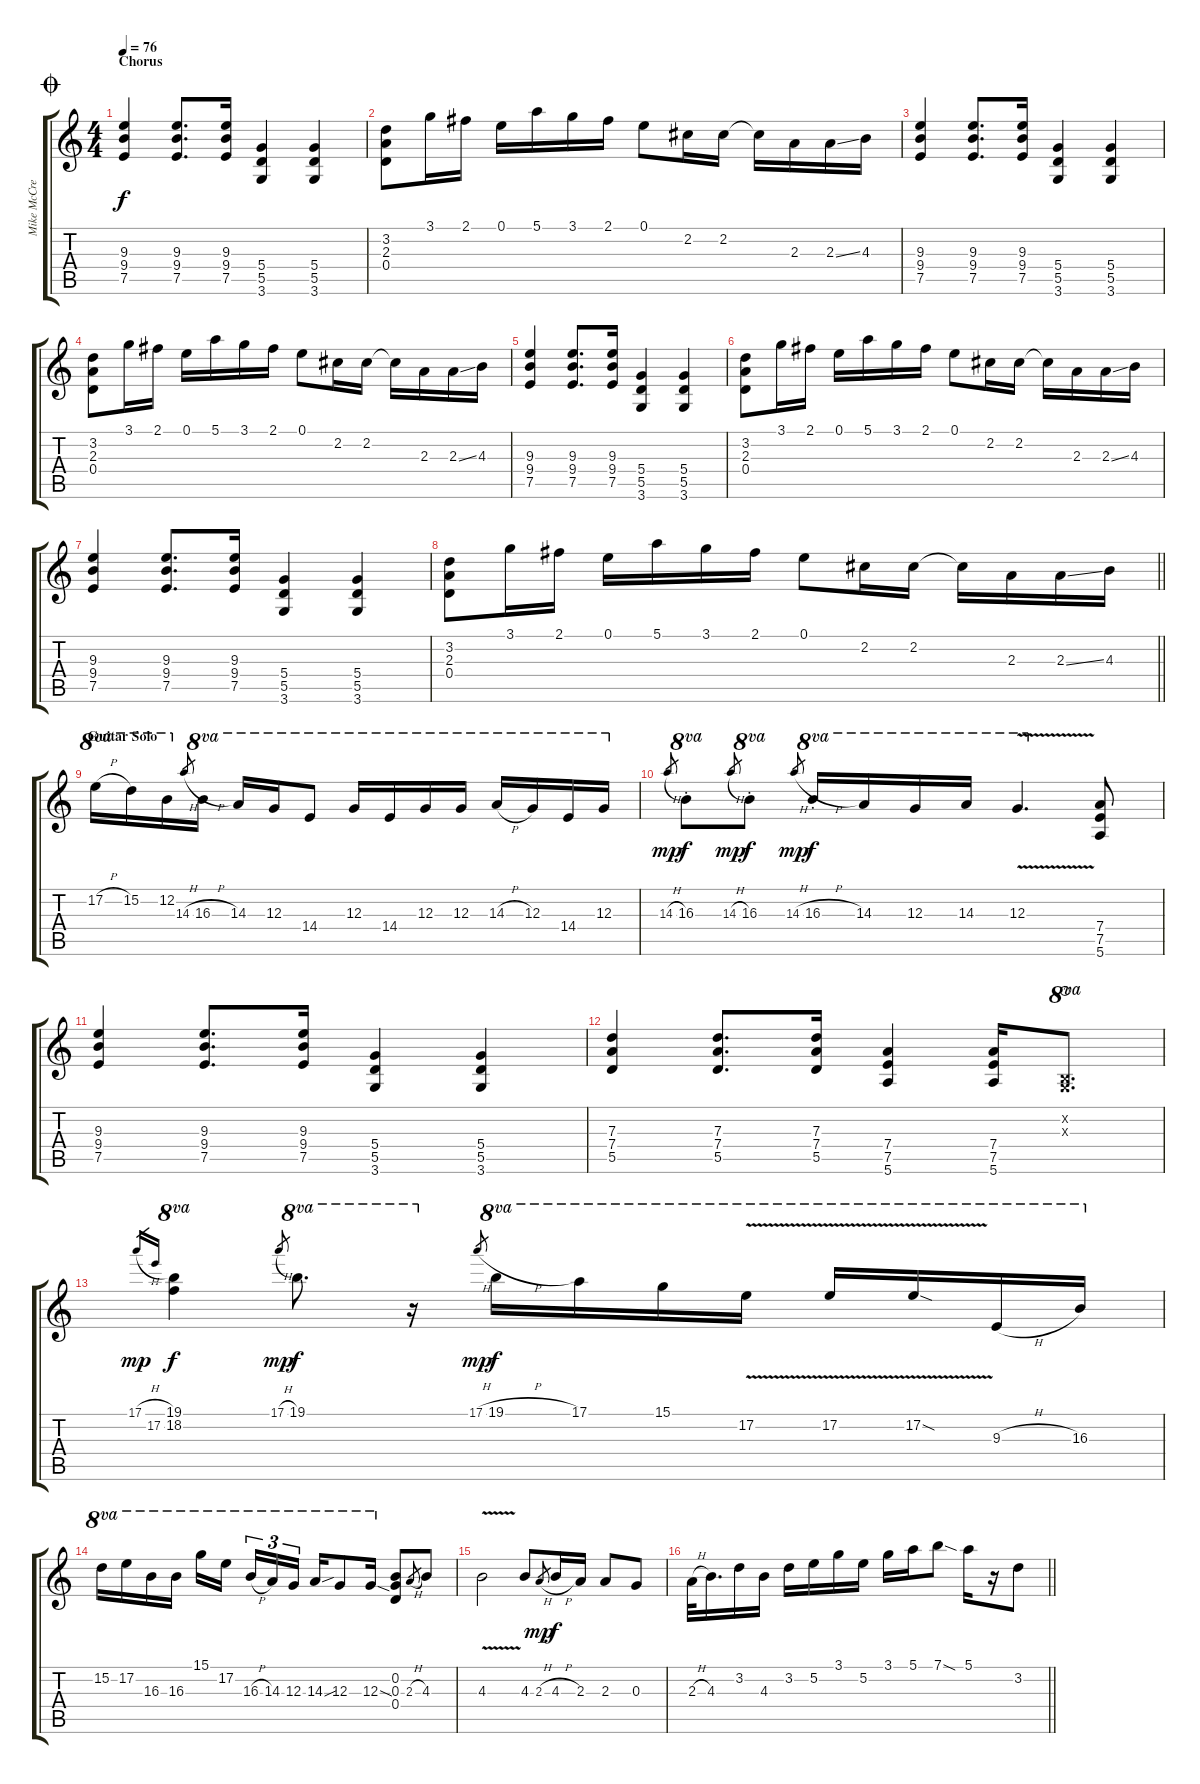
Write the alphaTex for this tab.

\track ("Mike McCready - Lead Guitar" "Mike McCre") {instrument overdrivenguitar}
\staff {score tabs}
\tuning (E4 B3 G3 D3 A2 E2) {hide}
\ts (4 4)
\section ("" "Chorus")
\jump coda
\tempo 76
\clef g2
\ks c
(9.3 9.4 7.5).4{dy f} (9.3 9.4 7.5).8{d} (9.3 9.4 7.5).16 (5.4 5.5 3.6).4 (5.4 5.5 3.6).4 |
(3.2 2.3 0.4).8 3.1.16 2.1.16 0.1.16 5.1.16 3.1.16 2.1.16 0.1.8 2.2.16 2.2.16 2.2{t}.16 2.3.16 2.3{ss}.16 4.3.16 |
(9.3 9.4 7.5).4 (9.3 9.4 7.5).8{d} (9.3 9.4 7.5).16 (5.4 5.5 3.6).4 (5.4 5.5 3.6).4 |
(3.2 2.3 0.4).8 3.1.16 2.1.16 0.1.16 5.1.16 3.1.16 2.1.16 0.1.8 2.2.16 2.2.16 2.2{t}.16 2.3.16 2.3{ss}.16 4.3.16 |
(9.3 9.4 7.5).4 (9.3 9.4 7.5).8{d} (9.3 9.4 7.5).16 (5.4 5.5 3.6).4 (5.4 5.5 3.6).4 |
(3.2 2.3 0.4).8 3.1.16 2.1.16 0.1.16 5.1.16 3.1.16 2.1.16 0.1.8 2.2.16 2.2.16 2.2{t}.16 2.3.16 2.3{ss}.16 4.3.16 |
(9.3 9.4 7.5).4 (9.3 9.4 7.5).8{d} (9.3 9.4 7.5).16 (5.4 5.5 3.6).4 (5.4 5.5 3.6).4 |
\barLineRight lightlight
(3.2 2.3 0.4).8 3.1.16 2.1.16 0.1.16 5.1.16 3.1.16 2.1.16 0.1.8 2.2.16 2.2.16 2.2{t}.16 2.3.16 2.3{ss}.16 4.3.16 |
\section ("" "Guitar Solo")
17.2{h}.16{ot 8va volume 16 balance 8} 15.2.16{ot 8va} 12.2.16{ot 8va} 14.3{h}.8{gr} 16.3{h}.16{ot 8va} 14.3.16{ot 8va} 12.3.16{ot 8va} 14.4.8{ot 8va} 12.3.16{ot 8va} 14.4.16{ot 8va} 12.3.16{ot 8va} 12.3.16{ot 8va} 14.3{h}.16{ot 8va} 12.3.16{ot 8va} 14.4.16{ot 8va} 12.3.16{ot 8va} |
14.3{h}.8{gr dy mp} 16.3{st}.8{ot 8va dy f} 14.3{h}.8{gr dy mp} 16.3{st}.8{ot 8va dy f} 14.3{h}.8{gr dy mp} 16.3{h st}.16{ot 8va dy f} 14.3.16{ot 8va} 12.3.16{ot 8va} 14.3.16{ot 8va} 12.3{v}.4{d ot 8va} (7.4 7.5 5.6).8{volume 11 balance 12} |
(9.3 9.4 7.5).4 (9.3 9.4 7.5).8{d} (9.3 9.4 7.5).16 (5.4 5.5 3.6).4 (5.4 5.5 3.6).4 |
(7.3 7.4 5.5).4 (7.3 7.4 5.5).8{d} (7.3 7.4 5.5).16 (7.4 7.5 5.6).4 (7.4 7.5 5.6).16 (0.2{x} 0.3{x}).8{d ot 8va volume 16 balance 8 waho} |
17.1{h}.16{gr dy mp} 17.2.16{gr} (19.1 18.2).4{ot 8va dy f} 17.1{h}.8{gr dy mp} 19.1.8{d ot 8va dy f} r.16{ot 8va} 17.1{h}.8{gr dy mp} 19.1{h}.16{ot 8va dy f} 17.1.16{ot 8va} 15.1.16{ot 8va} 17.2{v}.16{ot 8va} 17.2{v}.16{ot 8va} 17.2{v sod}.16{ot 8va} 9.3{h}.16{ot 8va} 16.3.16{ot 8va} |
15.2.16{ot 8va} 17.2.16{ot 8va} 16.3.16{ot 8va} 16.3.16{ot 8va} 15.1.16{ot 8va} 17.2.16{ot 8va beam splitsecondary} 16.3{h}.16{tu (3 2) ot 8va} 14.3.16{tu (3 2) ot 8va} 12.3.16{tu (3 2) ot 8va} 14.3{sou}.16{ot 8va} 12.3.8{ot 8va} 12.3{sod}.16{ot 8va} (0.2 0.3 0.4).8 2.3{h}.8{gr} 4.3.8 |
4.3{v}.2 4.3.8 2.3{h}.8{gr dy mp} 4.3{h}.16{dy f} 2.3.16 2.3.8 0.3.8 |
\barLineRight lightlight
2.3{h}.32 4.3.16{d} 3.2.16 4.3.16 3.2.16 5.2.16 3.1.16 5.2.16 3.1.16 5.1.16 7.1{sod}.8 5.1.16 r.16 3.2.8
